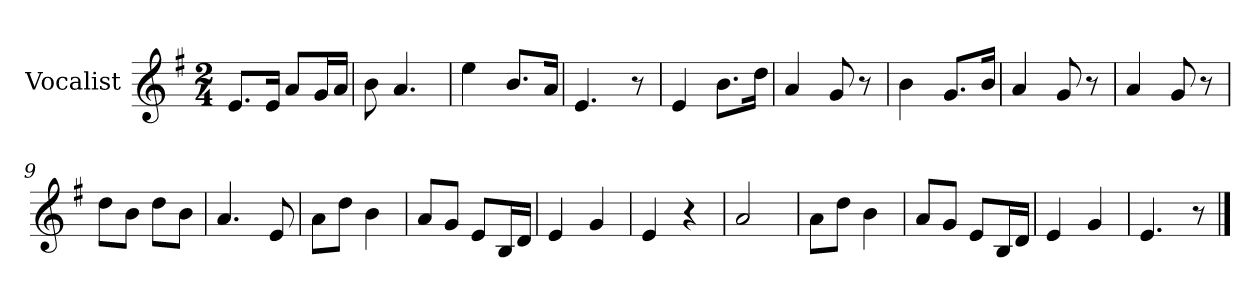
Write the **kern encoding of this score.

**kern
*part1
*staff1
*I"Vocalist
*k[f#]
*G:
*M2/4
=
8.eL
16eJk
8aL
16gL
16aJJ
=1
8b
4.a
=2
4ee
8.bL
16aJk
=3
4.e
8r
=4
4e
8.bL
16ddJk
=5
4a
8g
8r
=6
4b
8.gL
16bJk
=7
4a
8g
8r
=8
4a
8g
8r
=9
8ddL
8bJ
8ddL
8bJ
=10
4.a
8e
=11
8aL
8ddJ
4b
=12
8aL
8gJ
8eL
16BL
16dJJ
=13
4e
4g
=14
4e
4r
=15
2a
=16
8aL
8ddJ
4b
=17
8aL
8gJ
8eL
16BL
16dJJ
=18
4e
4g
=19
4.e
8r
==
*-
